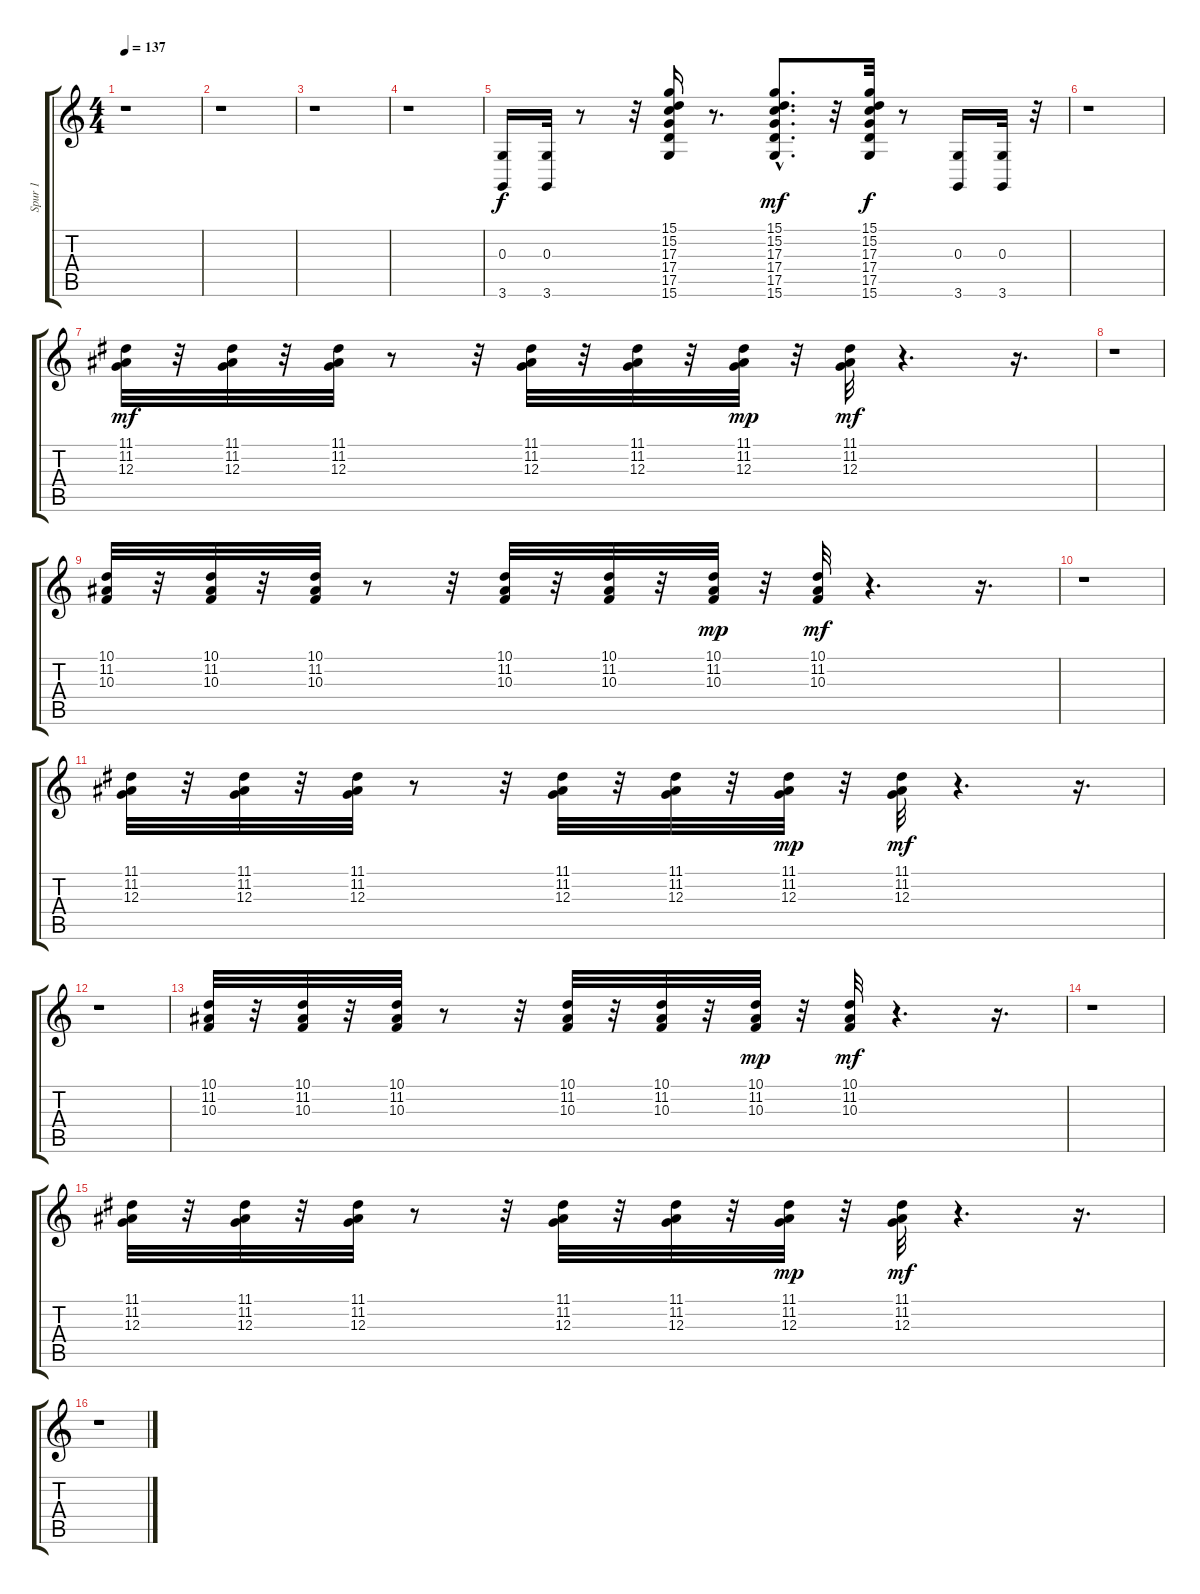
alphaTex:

\track ("Spur 1" "Spur 1") {instrument brasssection}
\staff {score tabs}
\tuning (E4 B3 G3 D3 A2 E2) {hide}
\ts (4 4)
\tempo 137
\clef g2
\ks c
r.1{dy mf} |
r.1 |
r.1 |
r.1 |
(0.3 3.6).16{dy f instrument brasssection} (0.3 3.6).32 r.8 r.32 (15.1 15.2 17.3 17.4 17.5 15.6).16 r.8{d} (15.1{hac} 15.2{hac} 17.3{hac} 17.4{hac} 17.5{hac} 15.6{hac}).8{d dy mf} r.32 (15.1 15.2 17.3 17.4 17.5 15.6).32{dy f} r.8 (0.3 3.6).16 (0.3 3.6).32 r.32 |
r.1 |
(11.1 11.2 12.3).32{dy mf} r.32 (11.1 11.2 12.3).32 r.32 (11.1 11.2 12.3).32 r.8 r.32 (11.1 11.2 12.3).32 r.32 (11.1 11.2 12.3).32 r.32 (11.1 11.2 12.3).32{dy mp} r.32 (11.1 11.2 12.3).32{dy mf} r.4{d} r.16{d} |
r.1 |
(10.1 11.2 10.3).32 r.32 (10.1 11.2 10.3).32 r.32 (10.1 11.2 10.3).32 r.8 r.32 (10.1 11.2 10.3).32 r.32 (10.1 11.2 10.3).32 r.32 (10.1 11.2 10.3).32{dy mp} r.32 (10.1 11.2 10.3).32{dy mf} r.4{d} r.16{d} |
r.1 |
(11.1 11.2 12.3).32 r.32 (11.1 11.2 12.3).32 r.32 (11.1 11.2 12.3).32 r.8 r.32 (11.1 11.2 12.3).32 r.32 (11.1 11.2 12.3).32 r.32 (11.1 11.2 12.3).32{dy mp} r.32 (11.1 11.2 12.3).32{dy mf} r.4{d} r.16{d} |
r.1 |
(10.1 11.2 10.3).32 r.32 (10.1 11.2 10.3).32 r.32 (10.1 11.2 10.3).32 r.8 r.32 (10.1 11.2 10.3).32 r.32 (10.1 11.2 10.3).32 r.32 (10.1 11.2 10.3).32{dy mp} r.32 (10.1 11.2 10.3).32{dy mf} r.4{d} r.16{d} |
r.1 |
(11.1 11.2 12.3).32 r.32 (11.1 11.2 12.3).32 r.32 (11.1 11.2 12.3).32 r.8 r.32 (11.1 11.2 12.3).32 r.32 (11.1 11.2 12.3).32 r.32 (11.1 11.2 12.3).32{dy mp} r.32 (11.1 11.2 12.3).32{dy mf} r.4{d} r.16{d} |
r.1
